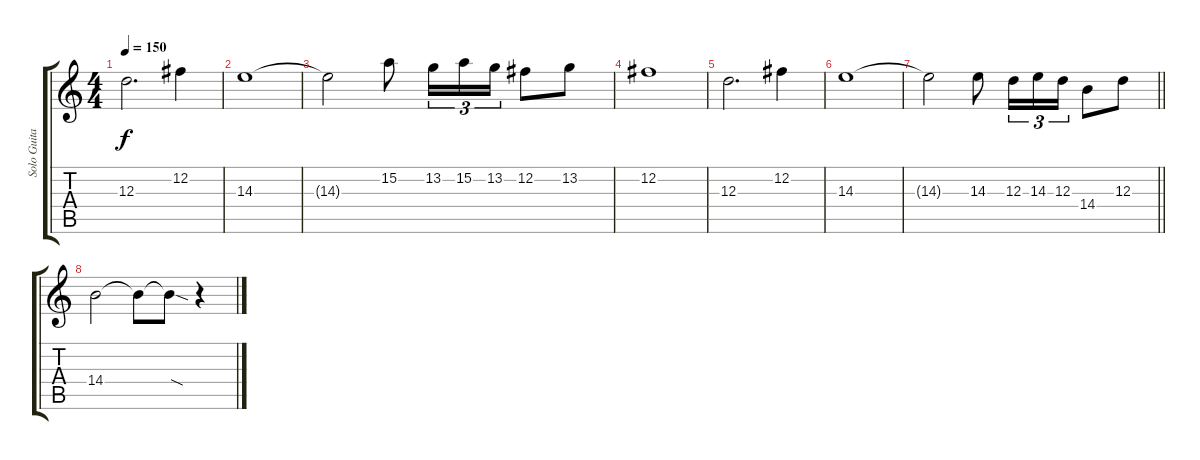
\track ("Solo Guitar" "Solo Guita") {instrument distortionguitar}
\staff {score tabs}
\tuning (B3 Gb3 D3 A2 E2 B1) {hide}
\ts (4 4)
\tempo 150
\clef g2
\ks c
12.3.2{d dy f} 12.2.4 |
14.3.1 |
14.3{t}.2 15.2.8 13.2.16{tu (3 2)} 15.2.16{tu (3 2)} 13.2.16{tu (3 2)} 12.2.8 13.2.8 |
12.2.1 |
12.3.2{d} 12.2.4 |
14.3.1 |
\barLineRight lightlight
14.3{t}.2 14.3.8 12.3.16{tu (3 2)} 14.3.16{tu (3 2)} 12.3.16{tu (3 2)} 14.4.8 12.3.8 |
14.4.2 14.4{t}.8 14.4{sod t}.8 r.4
